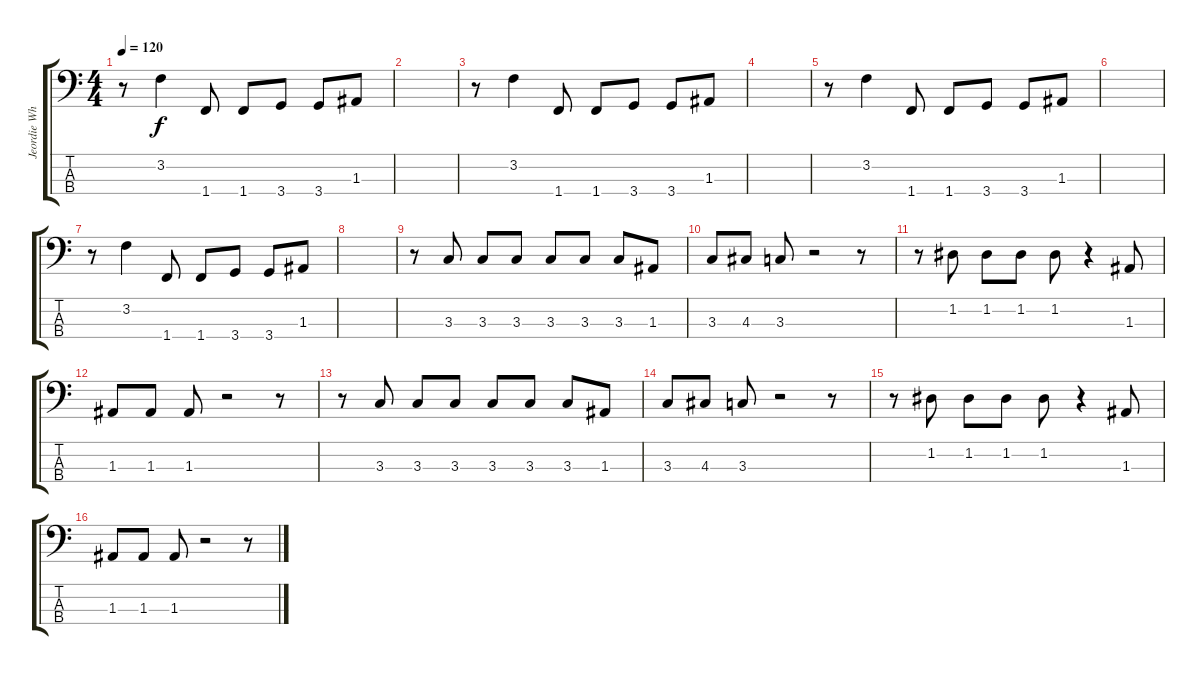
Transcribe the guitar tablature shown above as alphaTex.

\track ("Jeordie White" "Jeordie Wh") {instrument electricbassfinger}
\staff {score tabs}
\tuning (G2 D2 A1 E1) {hide}
\ts (4 4)
\tempo 120
\clef f4
\ks c
r.8{dy f} 3.2.4 1.4.8 1.4.8 3.4.8 3.4.8 1.3.8 |
|
r.8 3.2.4 1.4.8 1.4.8 3.4.8 3.4.8 1.3.8 |
|
r.8 3.2.4 1.4.8 1.4.8 3.4.8 3.4.8 1.3.8 |
|
r.8 3.2.4 1.4.8 1.4.8 3.4.8 3.4.8 1.3.8 |
|
r.8 3.3.8 3.3.8 3.3.8 3.3.8 3.3.8 3.3.8 1.3.8 |
3.3.8 4.3.8 3.3.8 r.2 r.8 |
r.8 1.2.8 1.2.8 1.2.8 1.2.8 r.4 1.3.8 |
1.3.8 1.3.8 1.3.8 r.2 r.8 |
r.8 3.3.8 3.3.8 3.3.8 3.3.8 3.3.8 3.3.8 1.3.8 |
3.3.8 4.3.8 3.3.8 r.2 r.8 |
r.8 1.2.8 1.2.8 1.2.8 1.2.8 r.4 1.3.8 |
1.3.8 1.3.8 1.3.8 r.2 r.8
